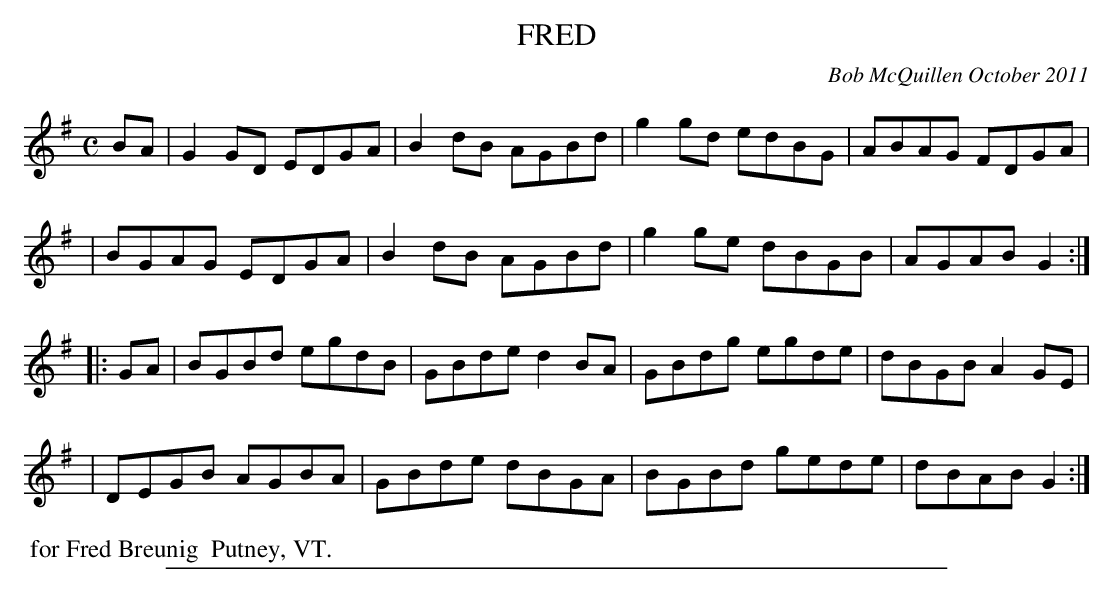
X:1
T: FRED
C: Bob McQuillen October 2011
M: C
L: 1/8
K: G
BA \
| G2GD EDGA | B2dB AGBd | g2gd edBG | ABAG FDGA |
| BGAG EDGA | B2dB AGBd | g2ge dBGB | AGAB G2 :|
|: GA \
| BGBd egdB | GBde d2BA | GBdg egde | dBGB A2GE |
| DEGB AGBA | GBde dBGA | BGBd gede | dBAB G2 :|
